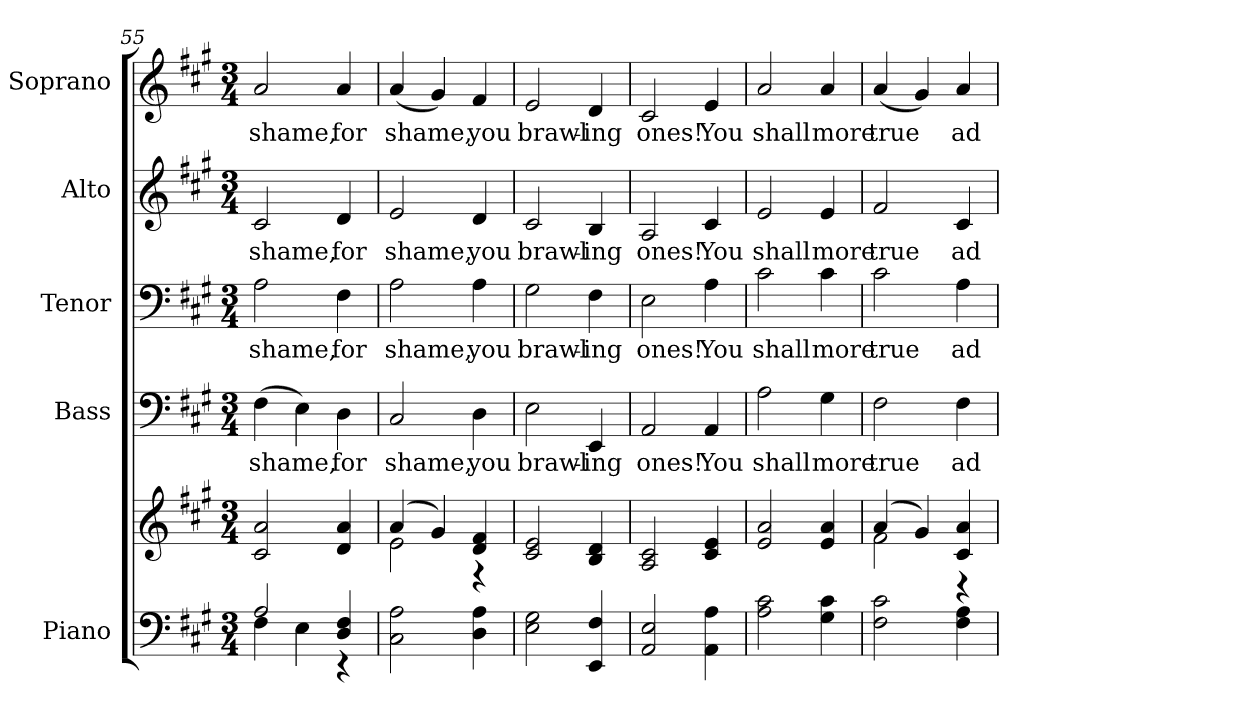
**kern	**kern	**kern	**text	**kern	**text	**kern	**text	**kern	**text
*part5	*part5	*part4	*part4	*part3	*part3	*part2	*part2	*part1	*part1
*staff6	*staff5	*staff4	*staff4	*staff3	*staff3	*staff2	*staff2	*staff1	*staff1
*I"Piano	*	*I"Bass	*	*I"Tenor	*	*I"Alto	*	*I"Soprano	*
*I'Pno.	*	*I'B.	*	*I'T.	*	*I'A.	*	*I'S.	*
!!LO:PB:g=z
*clefF4	*clefG2	*clefF4	*	*clefF4	*	*clefG2	*	*clefG2	*
*k[f#c#g#]	*k[f#c#g#]	*k[f#c#g#]	*	*k[f#c#g#]	*	*k[f#c#g#]	*	*k[f#c#g#]	*
*A:	*A:	*A:	*	*A:	*	*A:	*	*A:	*
*M3/4	*M3/4	*M3/4	*	*M3/4	*	*M3/4	*	*M3/4	*
=55	=55	=55	=55	=55	=55	=55	=55	=55	=55
*^	*	*	*	*	*	*	*	*	*
!	!	!	!	!LO:LY:b:color=#000000	!	!	!	!	!	!
!	!	!	!	!	!	!LO:LY:b:color=#000000	!	!	!	!
!	!	!	!	!	!	!	!	!LO:LY:b:color=#000000	!	!
!	!	!	!	!	!	!	!	!	!	!LO:LY:b:color=#000000
2Ai/	4F#i\	2c#i/ 2ai	(4F#i\	shame,	2Ai\	shame,	2c#i/	shame,	2ai/	shame,
.	4Ei\	.	4Ei\)	.	.	.	.	.	.	.
!	!	!	!	!LO:LY:b:color=#000000	!	!	!	!	!	!
!	!	!	!	!	!	!LO:LY:b:color=#000000	!	!	!	!
!	!	!	!	!	!	!	!	!LO:LY:b:color=#000000	!	!
!	!	!	!	!	!	!	!	!	!	!LO:LY:b:color=#000000
4Di/ 4F#i	4r	4di/ 4ai	4Di\	for	4F#i\	for	4di/	for	4ai/	for
*v	*v	*	*	*	*	*	*	*	*	*
=56	=56	=56	=56	=56	=56	=56	=56	=56	=56
*	*^	*	*	*	*	*	*	*	*
*^	*	*	*	*	*	*	*	*	*	*
!	!	!	!	!	!LO:LY:b:color=#000000	!	!	!	!	!	!
*v	*v	*	*	*	*	*	*	*	*	*	*
*^	*	*	*	*	*	*	*	*	*	*
!	!	!	!	!	!	!	!LO:LY:b:color=#000000	!	!	!	!
*v	*v	*	*	*	*	*	*	*	*	*	*
*^	*	*	*	*	*	*	*	*	*	*
!	!	!	!	!	!	!	!	!	!LO:LY:b:color=#000000	!	!
*v	*v	*	*	*	*	*	*	*	*	*	*
*^	*	*	*	*	*	*	*	*	*	*
!	!	!	!	!	!	!	!	!	!	!	!LO:LY:b:color=#000000
*v	*v	*	*	*	*	*	*	*	*	*	*
2C#i\ 2Ai	(4ai/	2ei\	2C#i/	shame,	2Ai\	shame,	2ei/	shame,	(4ai/	shame,
.	4g#i/)	.	.	.	.	.	.	.	4g#i/)	.
!	!	!	!	!LO:LY:b:color=#000000	!	!	!	!	!	!
!	!	!	!	!	!	!LO:LY:b:color=#000000	!	!	!	!
!	!	!	!	!	!	!	!	!LO:LY:b:color=#000000	!	!
!	!	!	!	!	!	!	!	!	!	!LO:LY:b:color=#000000
4Di\ 4Ai	4di/ 4f#i	4r	4Di\	you	4Ai\	you	4di/	you	4f#i/	you
*	*v	*v	*	*	*	*	*	*	*	*
=57	=57	=57	=57	=57	=57	=57	=57	=57	=57
*	*^	*	*	*	*	*	*	*	*
!	!	!	!	!LO:LY:b:color=#000000	!	!	!	!	!	!
*	*v	*v	*	*	*	*	*	*	*	*
*	*^	*	*	*	*	*	*	*	*
!	!	!	!	!	!	!LO:LY:b:color=#000000	!	!	!	!
*	*v	*v	*	*	*	*	*	*	*	*
*	*^	*	*	*	*	*	*	*	*
!	!	!	!	!	!	!	!	!LO:LY:b:color=#000000	!	!
*	*v	*v	*	*	*	*	*	*	*	*
*	*^	*	*	*	*	*	*	*	*
!	!	!	!	!	!	!	!	!	!	!LO:LY:b:color=#000000
*	*v	*v	*	*	*	*	*	*	*	*
2Ei\ 2G#i	2c#i/ 2ei	2Ei\	brawl-	2G#i\	brawl-	2c#i/	brawl-	2ei/	brawl-
!	!	!	!LO:LY:b:color=#000000	!	!	!	!	!	!
!	!	!	!	!	!LO:LY:b:color=#000000	!	!	!	!
!	!	!	!	!	!	!	!LO:LY:b:color=#000000	!	!
!	!	!	!	!	!	!	!	!	!LO:LY:b:color=#000000
4EEi/ 4F#i	4Bi/ 4di	4EEi/	-ing	4F#i\	-ing	4Bi/	-ing	4di/	-ing
!!LO:PB:g=z
=58	=58	=58	=58	=58	=58	=58	=58	=58	=58
!	!	!	!LO:LY:b:color=#000000	!	!	!	!	!	!
!	!	!	!	!	!LO:LY:b:color=#000000	!	!	!	!
!	!	!	!	!	!	!	!LO:LY:b:color=#000000	!	!
!	!	!	!	!	!	!	!	!	!LO:LY:b:color=#000000
2AAi/ 2Ei	2Ai/ 2c#i	2AAi/	ones!	2Ei\	ones!	2Ai/	ones!	2c#i/	ones!
!	!	!	!LO:LY:b:color=#000000	!	!	!	!	!	!
!	!	!	!	!	!LO:LY:b:color=#000000	!	!	!	!
!	!	!	!	!	!	!	!LO:LY:b:color=#000000	!	!
!	!	!	!	!	!	!	!	!	!LO:LY:b:color=#000000
4AAi\ 4Ai	4c#i/ 4ei	4AAi/	You	4Ai\	You	4c#i/	You	4ei/	You
=59	=59	=59	=59	=59	=59	=59	=59	=59	=59
!	!	!	!LO:LY:b:color=#000000	!	!	!	!	!	!
!	!	!	!	!	!LO:LY:b:color=#000000	!	!	!	!
!	!	!	!	!	!	!	!LO:LY:b:color=#000000	!	!
!	!	!	!	!	!	!	!	!	!LO:LY:b:color=#000000
2Ai\ 2c#i	2ei/ 2ai	2Ai\	shall	2c#i\	shall	2ei/	shall	2ai/	shall
!	!	!	!LO:LY:b:color=#000000	!	!	!	!	!	!
!	!	!	!	!	!LO:LY:b:color=#000000	!	!	!	!
!	!	!	!	!	!	!	!LO:LY:b:color=#000000	!	!
!	!	!	!	!	!	!	!	!	!LO:LY:b:color=#000000
4G#i\ 4c#i	4ei/ 4ai	4G#i\	more	4c#i\	more	4ei/	more	4ai/	more
=60	=60	=60	=60	=60	=60	=60	=60	=60	=60
*	*^	*	*	*	*	*	*	*	*
!	!	!	!	!LO:LY:b:color=#000000	!	!	!	!	!	!
!	!	!	!	!	!	!LO:LY:b:color=#000000	!	!	!	!
!	!	!	!	!	!	!	!	!LO:LY:b:color=#000000	!	!
!	!	!	!	!	!	!	!	!	!	!LO:LY:b:color=#000000
2F#i\ 2c#i	(4ai/	2f#i\	2F#i\	true	2c#i\	true	2f#i/	true	(4ai/	true
.	4g#i/)	.	.	.	.	.	.	.	4g#i/)	.
!	!	!	!	!LO:LY:b:color=#000000	!	!	!	!	!	!
!	!	!	!	!	!	!LO:LY:b:color=#000000	!	!	!	!
!	!	!	!	!	!	!	!	!LO:LY:b:color=#000000	!	!
!	!	!	!	!	!	!	!	!	!	!LO:LY:b:color=#000000
4F#i\ 4Ai	4c#i/ 4ai	4r	4F#i\	ad-	4Ai\	ad-	4c#i/	ad-	4ai/	ad-
*	*v	*v	*	*	*	*	*	*	*	*
=	=	=	=	=	=	=	=	=	=
*-	*-	*-	*-	*-	*-	*-	*-	*-	*-
